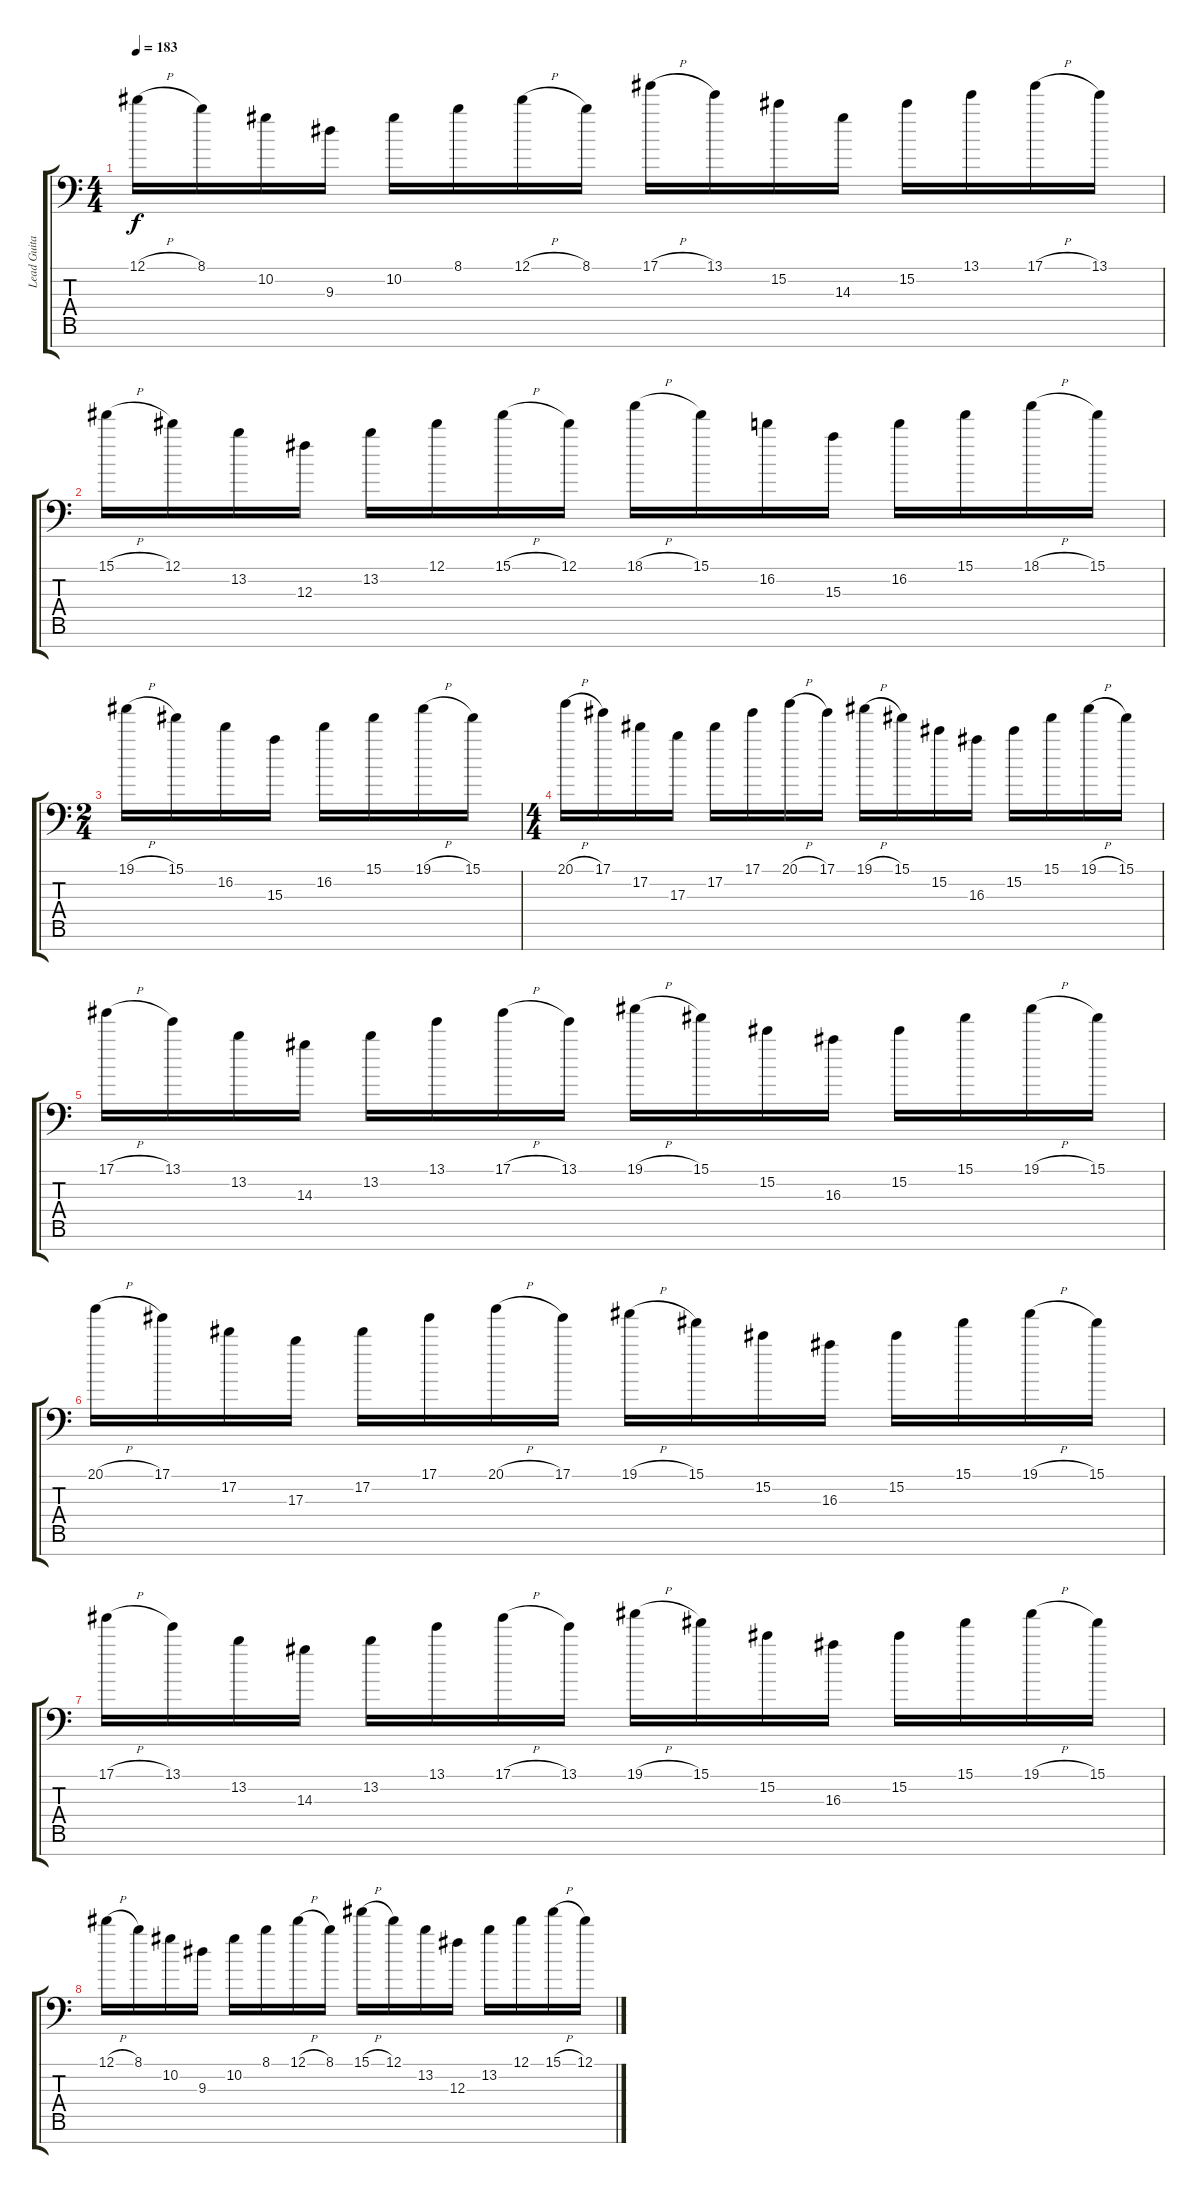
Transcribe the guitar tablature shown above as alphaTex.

\track ("Lead Guitar" "Lead Guita") {instrument distortionguitar}
\staff {score tabs}
\tuning (Eb4 Bb3 Gb3 Db3 Ab2 Eb2 Bb1) {hide}
\ts (4 4)
\tempo 183
\clef f4
\ks c
12.1{h}.16{dy f} 8.1.16 10.2.16 9.3.16 10.2.16 8.1.16 12.1{h}.16 8.1.16 17.1{h}.16 13.1.16 15.2.16 14.3.16 15.2.16 13.1.16 17.1{h}.16 13.1.16 |
15.1{h}.16 12.1.16 13.2.16 12.3.16 13.2.16 12.1.16 15.1{h}.16 12.1.16 18.1{h}.16 15.1.16 16.2.16 15.3.16 16.2.16 15.1.16 18.1{h}.16 15.1.16 |
\ts (2 4)
19.1{h}.16 15.1.16 16.2.16 15.3.16 16.2.16 15.1.16 19.1{h}.16 15.1.16 |
\ts (4 4)
20.1{h}.16 17.1.16 17.2.16 17.3.16 17.2.16 17.1.16 20.1{h}.16 17.1.16 19.1{h}.16 15.1.16 15.2.16 16.3.16 15.2.16 15.1.16 19.1{h}.16 15.1.16 |
17.1{h}.16 13.1.16 13.2.16 14.3.16 13.2.16 13.1.16 17.1{h}.16 13.1.16 19.1{h}.16 15.1.16 15.2.16 16.3.16 15.2.16 15.1.16 19.1{h}.16 15.1.16 |
20.1{h}.16 17.1.16 17.2.16 17.3.16 17.2.16 17.1.16 20.1{h}.16 17.1.16 19.1{h}.16 15.1.16 15.2.16 16.3.16 15.2.16 15.1.16 19.1{h}.16 15.1.16 |
17.1{h}.16 13.1.16 13.2.16 14.3.16 13.2.16 13.1.16 17.1{h}.16 13.1.16 19.1{h}.16 15.1.16 15.2.16 16.3.16 15.2.16 15.1.16 19.1{h}.16 15.1.16 |
12.1{h}.16 8.1.16 10.2.16 9.3.16 10.2.16 8.1.16 12.1{h}.16 8.1.16 15.1{h}.16 12.1.16 13.2.16 12.3.16 13.2.16 12.1.16 15.1{h}.16 12.1.16
